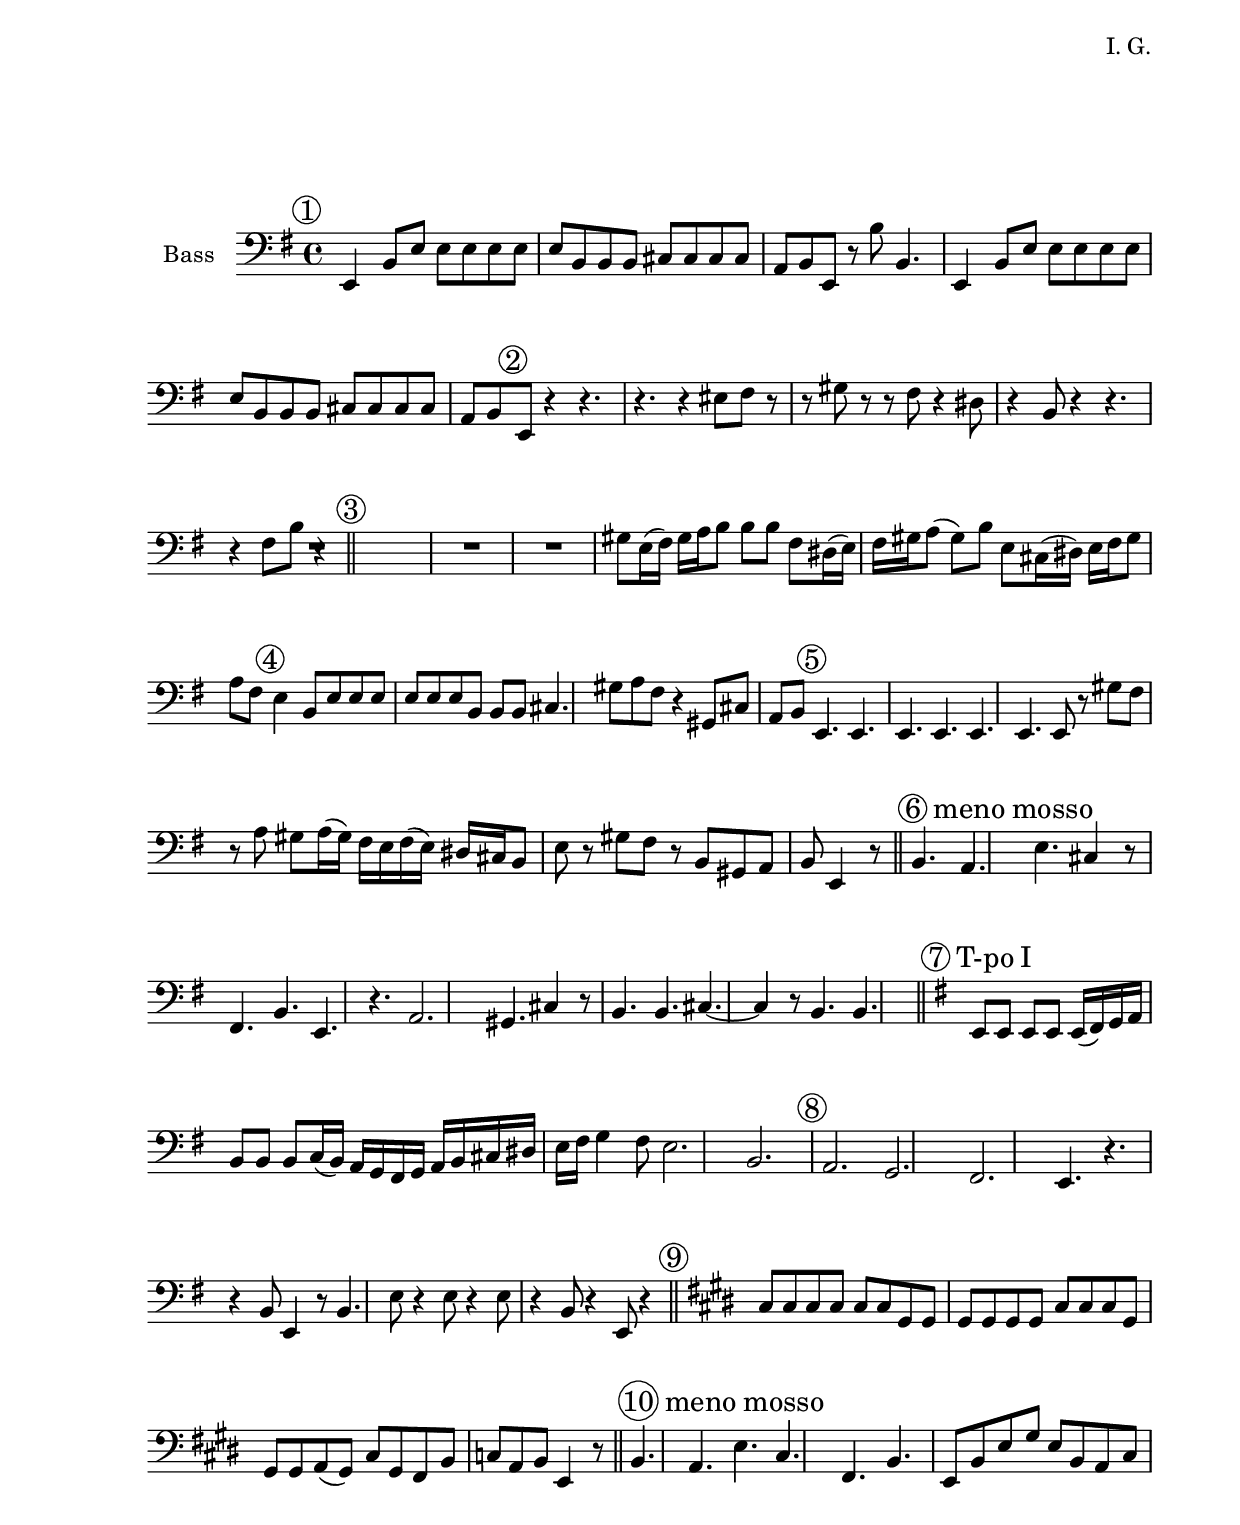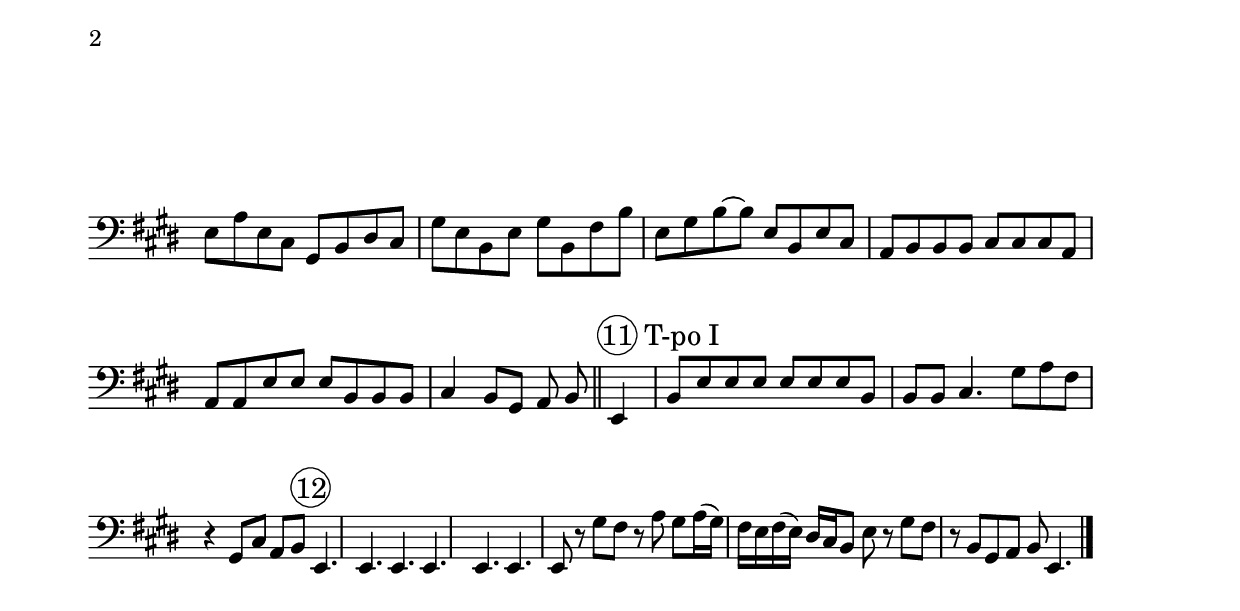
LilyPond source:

\version "2.18.0"

\language "deutsch"

\header {
  title = ""
  meter = ""
  composer = "I. G."
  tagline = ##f
}

\paper {
  #(set-paper-size "a4")
  top-system-spacing #'basic-distance = #25
  top-markup-spacing #'basic-distance = #8
  markup-system-spacing #'basic-distance = #26
  system-system-spacing #'basic-distance = #16
  last-bottom-spacing #'basic-distance = #25
  two-sided = ##t
  inner-margin = 25
  outer-margin = 15
}

\layout {
  \context {
    \Score
    \remove "Bar_number_engraver"
  }
}
\include "global.ly"
dynamic = 
%\relative
{
  s2.*3\f s2\> s8. s16\! s2.*3\p s2\< s8. s16\!
  s2.*3\f s8 s8\sp s2 s4. s4.\p s2. s2.*5\mf s2.*4\f
  s2.*6\ff s8. s16^\markup { \italic rit }
}

bass = 
\relative
{
  \global
  \clef bass
  \mark \markup {\circle 1}
  e,4 h'8 e e e e e e h h h cis cis cis cis a h e, r h'' h,4.
  e,4 h'8 e e e e e e h h h cis cis cis cis a h
  \mark \markup {\circle 2}
  e, r4 r4. r r4 eis'8 fis r r gis r r fis r4 dis8 r4 h8 r4 r4. r4 fis'8 h r4
  \bar "||"
  \mark \markup {\circle 3}
  R2.*3 gis8 e16( fis) gis a h8 h h fis dis16( e) fis gis a8( gis) h
  e, cis16( dis) e fis gis8 a fis
  \mark \markup {\circle 4}
  e4 h8 e e e e e e h h h cis4. gis'8 a fis
  r4 gis,8 cis a h
  \mark \markup {\circle 5}
  \repeat unfold 6 {e,4.} e8 r gis' fis r a
  gis a16( gis) fis e fis( e) dis cis h8 e r gis fis r h, gis a h e,4 r8
  \bar "||"
  \once \override Score.RehearsalMark.self-alignment-X = #LEFT
  \mark \markup {\circle 6 meno mosso}
  h'4. a e' cis4 r8 fis,4. h e, r a2. gis4. cis4 r8 h4. h cis~ cis4 r8 h4. h
  \bar "||"
  \key e \minor
  \once \override Score.RehearsalMark.self-alignment-X = #LEFT
  \mark \markup {\circle 7 T-po I}
  e,8 e e e e16( fis) g a h8 h h c16( h) a g fis g a h cis dis e fis g4 fis8 e2. h 
  \mark \markup {\circle 8}
  a g fis e4. r r4 h'8 e,4 r8 h'4. e8 r4 e8 r4 e8 r4 h8 r4 e,8 r4
  \bar "||"
  \key e \major
  \mark \markup {\circle 9}
  \repeat unfold 6 {cis'8} \repeat unfold 6 {gis}
  \repeat unfold 3 {cis8} \repeat unfold 3 {gis}
  a( gis) cis gis fis h c a h e,4 r8
  \bar "||"
  \once \override Score.RehearsalMark.self-alignment-X = #LEFT
  \mark \markup {\circle 10 meno mosso}
  h'4. a e' cis fis, h e,8 h' e gis e h a cis e a e cis gis h dis cis gis' e
  h e gis h, fis' h e, gis h~ h e, h e cis a \repeat unfold 3 {h}
  \repeat unfold 3 {cis} \repeat unfold 3 {a}\repeat unfold 3 {e'}
  \repeat unfold 3 {h} cis4 h8 gis a h
  \bar "||"
  \once \override Score.RehearsalMark.self-alignment-X = #LEFT
  \mark \markup {\circle 11 T-po I}
  e,4 h'8 e e e e e e h h h cis4. gis'8 a fis
  r4 gis,8 cis a h
  \mark \markup {\circle 12}
  \repeat unfold 6 {e,4.} e8 r gis' fis r a
  gis a16( gis) fis e fis( e) dis cis h8 e r gis fis r h, gis a h e,4.
  \bar "|."
}

\score {
  <<
  \new Staff \with {
    instrumentName = "Bass"
  }
  \bass
  %\new Dynamics \dynamic
  >>
}